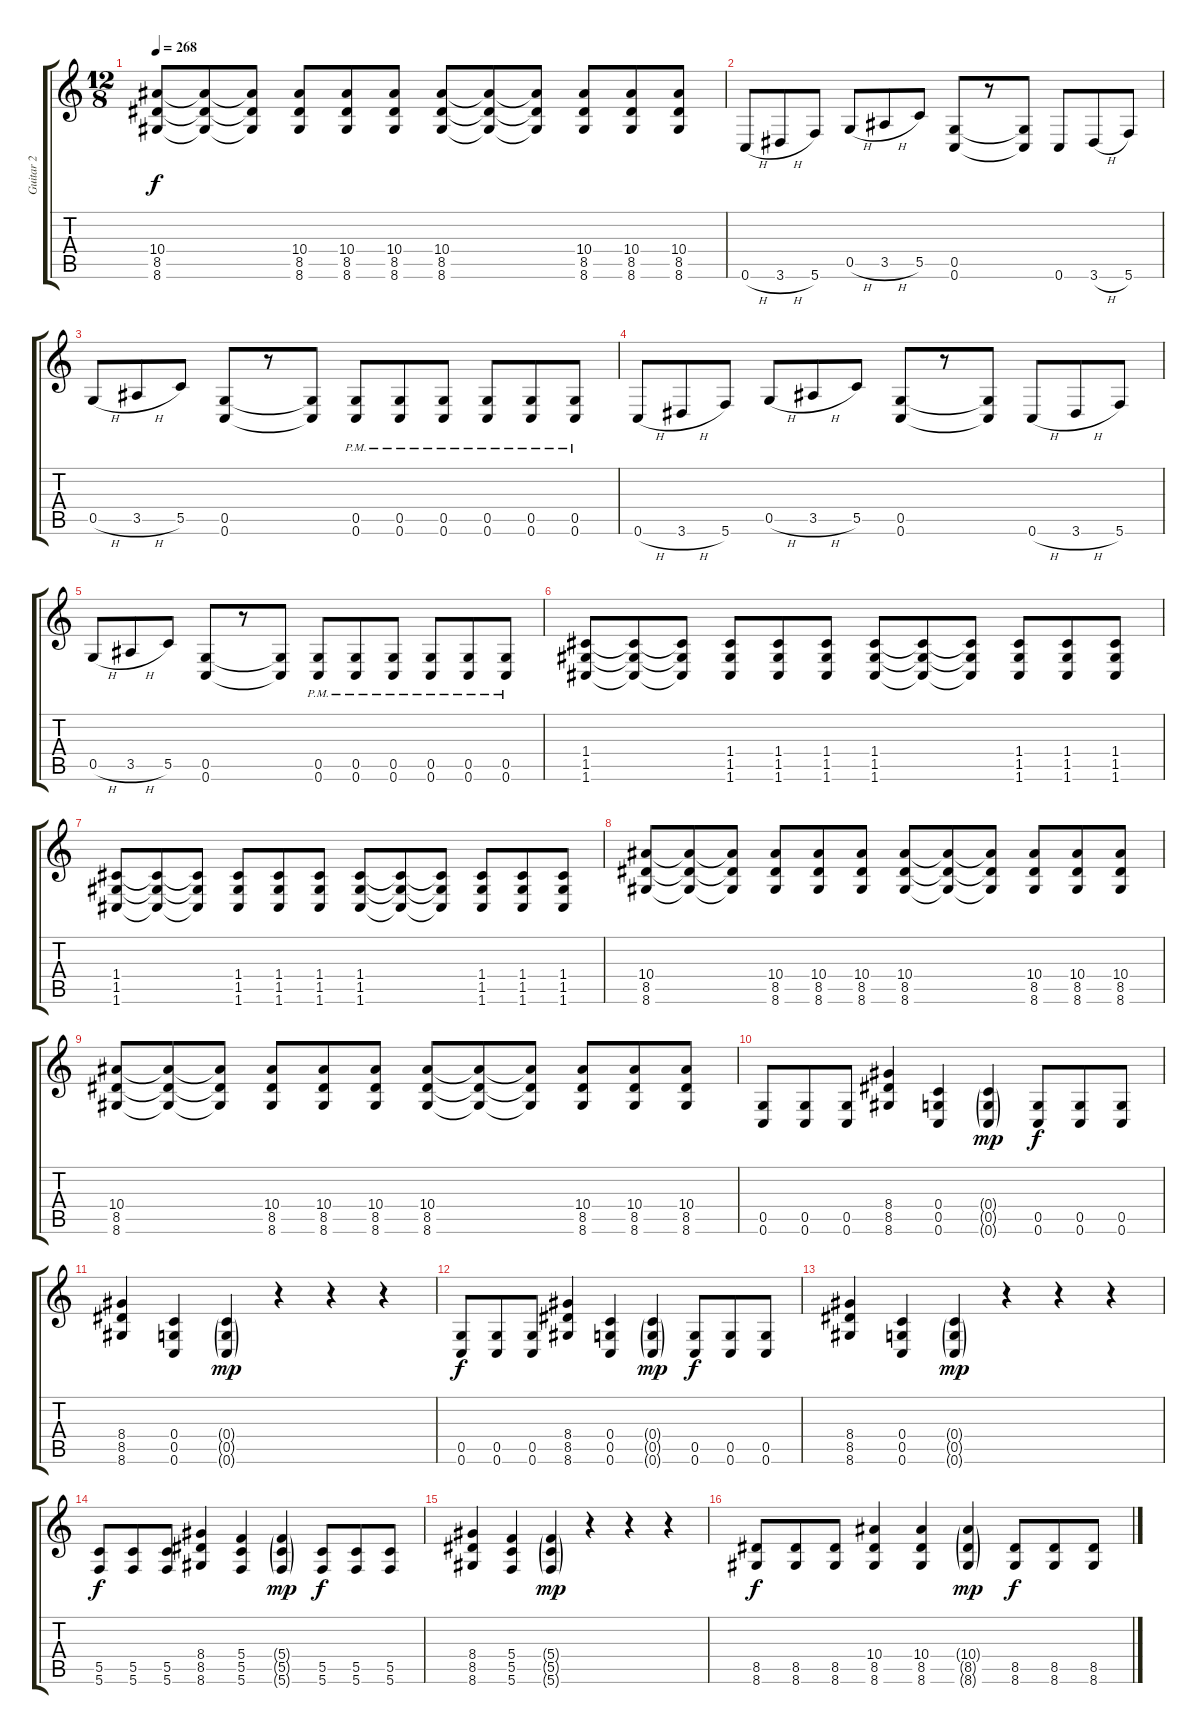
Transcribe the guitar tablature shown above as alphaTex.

\track ("Guitar 2" "Guitar 2") {instrument distortionguitar}
\staff {score tabs}
\tuning (D4 A3 F3 C3 G2 C2) {hide}
\ts (12 8)
\tempo 268
\clef g2
\ks c
(10.4 8.5 8.6).8{dy f} (10.4{t} 8.5{t} 8.6{t}).8 (10.4{t} 8.5{t} 8.6{t}).8 (10.4 8.5 8.6).8 (10.4 8.5 8.6).8 (10.4 8.5 8.6).8 (10.4 8.5 8.6).8 (10.4{t} 8.5{t} 8.6{t}).8 (10.4{t} 8.5{t} 8.6{t}).8 (10.4 8.5 8.6).8 (10.4 8.5 8.6).8 (10.4 8.5 8.6).8 |
0.6{h}.8 3.6{h}.8 5.6.8 0.5{h}.8 3.5{h}.8 5.5.8 (0.5 0.6).8 r.8 (0.5{t} 0.6{t}).8 0.6.8 3.6{h}.8 5.6.8 |
0.5{h}.8 3.5{h}.8 5.5.8 (0.5 0.6).8 r.8 (0.5{t} 0.6{t}).8 (0.5{pm} 0.6).8 (0.5{pm} 0.6).8 (0.5{pm} 0.6).8 (0.5{pm} 0.6).8 (0.5{pm} 0.6).8 (0.5{pm} 0.6).8 |
0.6{h}.8 3.6{h}.8 5.6.8 0.5{h}.8 3.5{h}.8 5.5.8 (0.5 0.6).8 r.8 (0.5{t} 0.6{t}).8 0.6{h}.8 3.6{h}.8 5.6.8 |
0.5{h}.8 3.5{h}.8 5.5.8 (0.5 0.6).8 r.8 (0.5{t} 0.6{t}).8 (0.5{pm} 0.6).8 (0.5{pm} 0.6).8 (0.5{pm} 0.6).8 (0.5{pm} 0.6).8 (0.5{pm} 0.6).8 (0.5{pm} 0.6).8 |
(1.4 1.5 1.6).8 (1.4{t} 1.5{t} 1.6{t}).8 (1.4{t} 1.5{t} 1.6{t}).8 (1.4 1.5 1.6).8 (1.4 1.5 1.6).8 (1.4 1.5 1.6).8 (1.4 1.5 1.6).8 (1.4{t} 1.5{t} 1.6{t}).8 (1.4{t} 1.5{t} 1.6{t}).8 (1.4 1.5 1.6).8 (1.4 1.5 1.6).8 (1.4 1.5 1.6).8 |
(1.4 1.5 1.6).8 (1.4{t} 1.5{t} 1.6{t}).8 (1.4{t} 1.5{t} 1.6{t}).8 (1.4 1.5 1.6).8 (1.4 1.5 1.6).8 (1.4 1.5 1.6).8 (1.4 1.5 1.6).8 (1.4{t} 1.5{t} 1.6{t}).8 (1.4{t} 1.5{t} 1.6{t}).8 (1.4 1.5 1.6).8 (1.4 1.5 1.6).8 (1.4 1.5 1.6).8 |
(10.4 8.5 8.6).8 (10.4{t} 8.5{t} 8.6{t}).8 (10.4{t} 8.5{t} 8.6{t}).8 (10.4 8.5 8.6).8 (10.4 8.5 8.6).8 (10.4 8.5 8.6).8 (10.4 8.5 8.6).8 (10.4{t} 8.5{t} 8.6{t}).8 (10.4{t} 8.5{t} 8.6{t}).8 (10.4 8.5 8.6).8 (10.4 8.5 8.6).8 (10.4 8.5 8.6).8 |
(10.4 8.5 8.6).8 (10.4{t} 8.5{t} 8.6{t}).8 (10.4{t} 8.5{t} 8.6{t}).8 (10.4 8.5 8.6).8 (10.4 8.5 8.6).8 (10.4 8.5 8.6).8 (10.4 8.5 8.6).8 (10.4{t} 8.5{t} 8.6{t}).8 (10.4{t} 8.5{t} 8.6{t}).8 (10.4 8.5 8.6).8 (10.4 8.5 8.6).8 (10.4 8.5 8.6).8 |
(0.5 0.6).8 (0.5 0.6).8 (0.5 0.6).8 (8.4 8.5 8.6).4 (0.4 0.5 0.6).4 (0.4{g} 0.5{g} 0.6{g}).4{dy mp} (0.5 0.6).8{dy f} (0.5 0.6).8 (0.5 0.6).8 |
(8.4 8.5 8.6).4 (0.4 0.5 0.6).4 (0.4{g} 0.5{g} 0.6{g}).4{dy mp} r.4 r.4 r.4 |
(0.5 0.6).8{dy f} (0.5 0.6).8 (0.5 0.6).8 (8.4 8.5 8.6).4 (0.4 0.5 0.6).4 (0.4{g} 0.5{g} 0.6{g}).4{dy mp} (0.5 0.6).8{dy f} (0.5 0.6).8 (0.5 0.6).8 |
(8.4 8.5 8.6).4 (0.4 0.5 0.6).4 (0.4{g} 0.5{g} 0.6{g}).4{dy mp} r.4 r.4 r.4 |
(5.5 5.6).8{dy f} (5.5 5.6).8 (5.5 5.6).8 (8.4 8.5 8.6).4 (5.4 5.5 5.6).4 (5.4{g} 5.5{g} 5.6{g}).4{dy mp} (5.5 5.6).8{dy f} (5.5 5.6).8 (5.5 5.6).8 |
(8.4 8.5 8.6).4 (5.4 5.5 5.6).4 (5.4{g} 5.5{g} 5.6{g}).4{dy mp} r.4 r.4 r.4 |
(8.5 8.6).8{dy f} (8.5 8.6).8 (8.5 8.6).8 (10.4 8.5 8.6).4 (10.4 8.5 8.6).4 (10.4{g} 8.5{g} 8.6{g}).4{dy mp} (8.5 8.6).8{dy f} (8.5 8.6).8 (8.5 8.6).8
